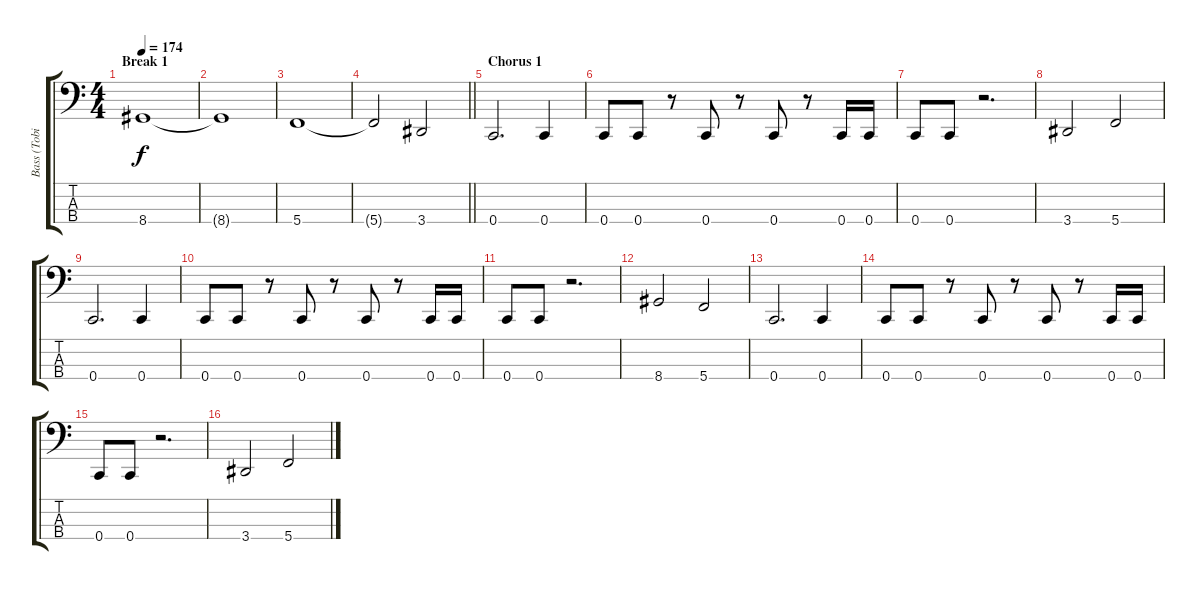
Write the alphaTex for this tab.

\track ("Bass (Tobi)" "Bass (Tobi") {instrument electricbassfinger}
\staff {score tabs}
\tuning (F2 C2 G1 C1) {hide}
\ts (4 4)
\section ("" "Break 1")
\tempo 174
\clef f4
\ks c
8.4.1{dy f} |
8.4{t}.1 |
5.4.1 |
\barLineRight lightlight
5.4{t}.2 3.4.2 |
\section ("" "Chorus 1")
0.4.2{d} 0.4.4 |
0.4.8 0.4.8 r.8 0.4.8 r.8 0.4.8 r.8 0.4.16 0.4.16 |
0.4.8 0.4.8 r.2{d} |
3.4.2 5.4.2 |
0.4.2{d} 0.4.4 |
0.4.8 0.4.8 r.8 0.4.8 r.8 0.4.8 r.8 0.4.16 0.4.16 |
0.4.8 0.4.8 r.2{d} |
8.4.2 5.4.2 |
0.4.2{d} 0.4.4 |
0.4.8 0.4.8 r.8 0.4.8 r.8 0.4.8 r.8 0.4.16 0.4.16 |
0.4.8 0.4.8 r.2{d} |
3.4.2 5.4.2
